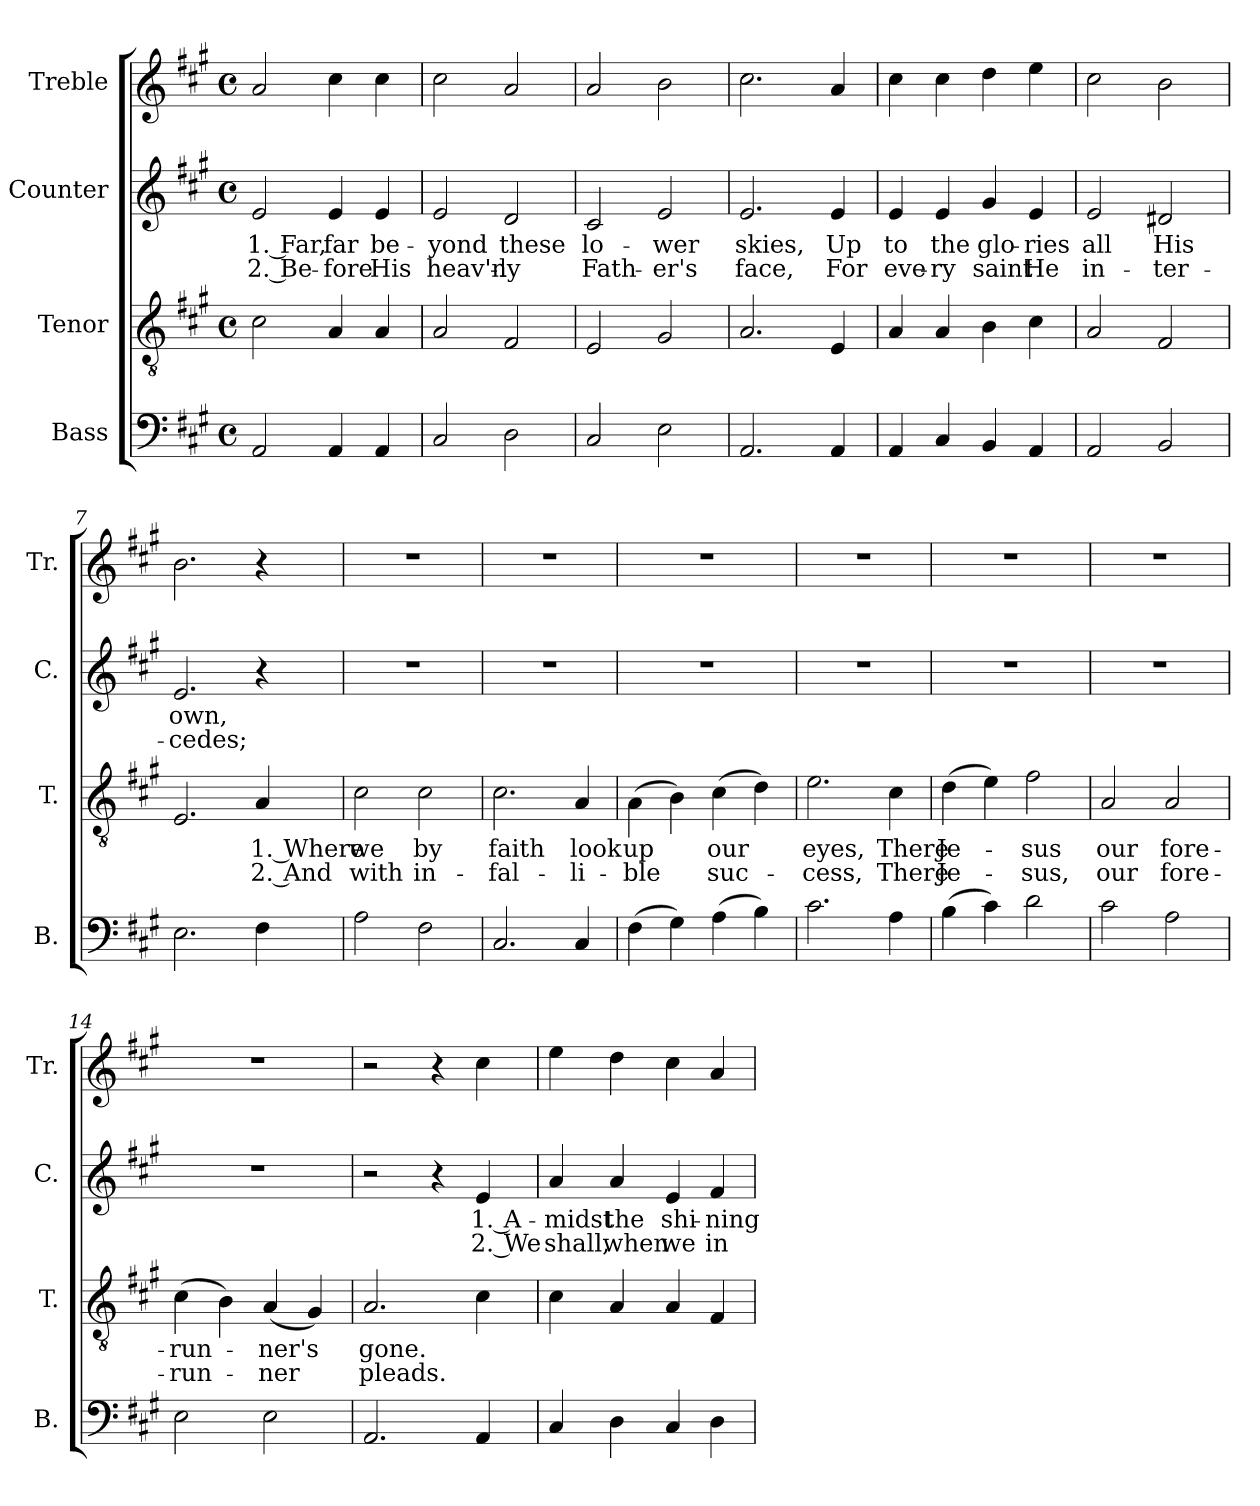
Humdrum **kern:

**kern	**kern	**text	**text	**kern	**text	**text	**kern
*part4	*part3	*part3	*part3	*part2	*part2	*part2	*part1
*staff4	*staff3	*staff3	*staff3	*staff2	*staff2	*staff2	*staff1
*I"Bass	*I"Tenor	*	*	*I"Counter	*	*	*I"Treble
*I'B.	*I'T.	*	*	*I'C.	*	*	*I'Tr.
*clefF4	*clefGv2	*	*	*clefG2	*	*	*clefG2
*k[f#c#g#]	*k[f#c#g#]	*	*	*k[f#c#g#]	*	*	*k[f#c#g#]
*M4/4	*M4/4	*	*	*M4/4	*	*	*M4/4
*met(c)	*met(c)	*	*	*met(c)	*	*	*met(c)
=1	=1	=1	=1	=1	=1	=1	=1
2AA/	2c#\	.	.	2e/	1. Far,	2. Be-	2a/
4AA/	4A/	.	.	4e/	far	-fore	4cc#\
4AA/	4A/	.	.	4e/	be-	His	4cc#\
=2	=2	=2	=2	=2	=2	=2	=2
2C#/	2A/	.	.	2e/	-yond	heav'n-	2cc#\
2D\	2F#/	.	.	2d/	these	-ly	2a/
=3	=3	=3	=3	=3	=3	=3	=3
2C#/	2E/	.	.	2c#/	lo-	Fath-	2a/
2E\	2G#/	.	.	2e/	-wer	-er's	2b\
=4	=4	=4	=4	=4	=4	=4	=4
2.AA/	2.A/	.	.	2.e/	skies,	face,	2.cc#\
4AA/	4E/	.	.	4e/	Up	For	4a/
=5	=5	=5	=5	=5	=5	=5	=5
4AA/	4A/	.	.	4e/	to	eve-	4cc#\
4C#/	4A/	.	.	4e/	the	-ry	4cc#\
4BB/	4B\	.	.	4g#/	glo-	saint	4dd\
4AA/	4c#\	.	.	4e/	-ries	He	4ee\
=6	=6	=6	=6	=6	=6	=6	=6
2AA/	2A/	.	.	2e/	all	in-	2cc#\
2BB/	2F#/	.	.	2d#X/	His	-ter-	2b\
=7	=7	=7	=7	=7	=7	=7	=7
2.E\	2.E/	.	.	2.e/	own,	-cedes;	2.b\
4F#\	4A/	1. Where	2. And	4r	.	.	4r
=8	=8	=8	=8	=8	=8	=8	=8
2A\	2c#\	we	with	1r	.	.	1r
2F#\	2c#\	by	in-	.	.	.	.
=9	=9	=9	=9	=9	=9	=9	=9
2.C#/	2.c#\	faith	-fal-	1r	.	.	1r
4C#/	4A/	look	-li-	.	.	.	.
=10	=10	=10	=10	=10	=10	=10	=10
(4F#\	(4A\	up	-ble	1r	.	.	1r
4G#\)	4B\)	.	.	.	.	.	.
(4A\	(4c#\	our	suc-	.	.	.	.
4B\)	4d\)	.	.	.	.	.	.
=11	=11	=11	=11	=11	=11	=11	=11
2.c#\	2.e\	eyes,	-cess,	1r	.	.	1r
4A\	4c#\	There	There	.	.	.	.
=12	=12	=12	=12	=12	=12	=12	=12
(4B\	(4d\	Je-	Je-	1r	.	.	1r
4c#\)	4e\)	.	.	.	.	.	.
2d\	2f#\	-sus	-sus,	.	.	.	.
=13	=13	=13	=13	=13	=13	=13	=13
2c#\	2A/	our	our	1r	.	.	1r
2A\	2A/	fore-	fore-	.	.	.	.
=14	=14	=14	=14	=14	=14	=14	=14
2E\	(4c#\	-run-	-run-	1r	.	.	1r
.	4B\)	.	.	.	.	.	.
2E\	(4A/	-ner's	-ner	.	.	.	.
.	4G#/)	.	.	.	.	.	.
=15	=15	=15	=15	=15	=15	=15	=15
2.AA/	2.A/	gone.	pleads.	2r	.	.	2r
.	.	.	.	4r	.	.	4r
4AA/	4c#\	.	.	4e/	1. A-	2. We	4cc#\
=16	=16	=16	=16	=16	=16	=16	=16
4C#/	4c#\	.	.	4a/	-midst	shall,	4ee\
4D\	4A/	.	.	4a/	the	when	4dd\
4C#/	4A/	.	.	4e/	shi-	we	4cc#\
4D\	4F#/	.	.	4f#/	-ning	in	4a/
=	=	=	=	=	=	=	=
*-	*-	*-	*-	*-	*-	*-	*-
